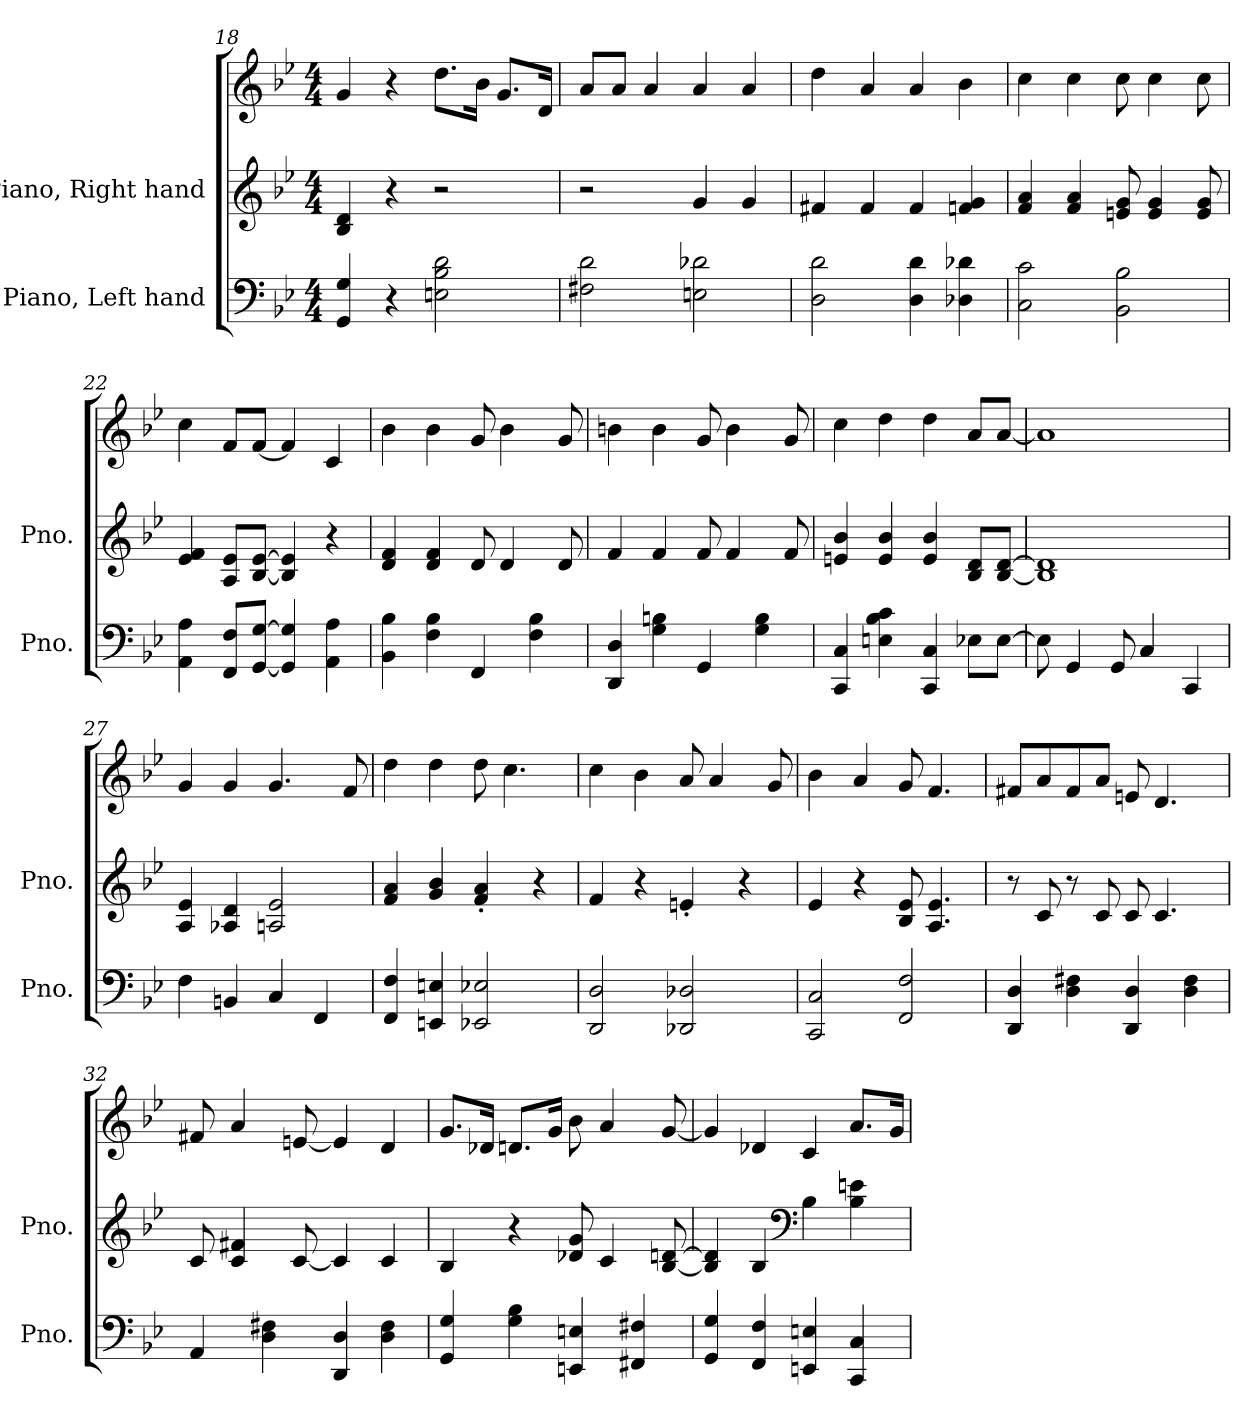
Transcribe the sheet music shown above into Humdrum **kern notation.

**kern	**kern	**kern
*part2	*part1	*part1
*staff3	*staff2	*staff1
*I"Piano, Left hand	*I"Piano, Right hand	*
*I'Pno.	*I'Pno.	*
*clefF4	*clefG2	*clefG2
*k[b-e-]	*k[b-e-]	*k[b-e-]
*M4/4	*M4/4	*M4/4
=18	=18	=18
4GG/ 4G/	4B-/ 4d/	4g/
4r	4r	4r
2En\ 2B-\ 2d\	2r	8.dd\L
.	.	16b-\Jk
.	.	8.g/L
.	.	16d/Jk
=19	=19	=19
2F#X\ 2d\	2r	8a/L
.	.	8a/J
.	.	4a/
2En\ 2d-X\	4g/	4a/
.	4g/	4a/
=20	=20	=20
2D\ 2d\	4f#X/	4dd\
.	4f#/	4a/
4D\ 4d\	4f#/	4a/
4D-X\ 4d-X\	4fn/ 4g/	4b-\
!!LO:PB:g=z
=21	=21	=21
2C\ 2c\	4f/ 4a/	4cc\
.	4f/ 4a/	4cc\
2BB-\ 2B-\	8en/ 8g/	8cc\
.	4e/ 4g/	4cc\
.	8e/ 8g/	8cc\
=22	=22	=22
4AA\ 4A\	4e-/ 4f/	4cc\
8FF/ 8F/L	8A/ 8e-/L	8f/L
[8GG/ [8G/J	[8B-/ [8e-/J	[8f/J
4GG/] 4G/]	4B-/] 4e-/]	4f/]
4AA\ 4A\	4r	4c/
=23	=23	=23
4BB-\ 4B-\	4d/ 4f/	4b-\
4F\ 4B-\	4d/ 4f/	4b-\
4FF/	8d/	8g/
.	4d/	4b-\
4F\ 4B-\	.	.
.	8d/	8g/
=24	=24	=24
4DD/ 4D/	4f/	4bn\
4G\ 4Bn\	4f/	4b\
4GG/	8f/	8g/
.	4f/	4b\
4G\ 4B\	.	.
.	8f/	8g/
=25	=25	=25
4CC/ 4C/	4en/ 4b-/	4cc\
4En\ 4B-\ 4c\	4e/ 4b-/	4dd\
4CC/ 4C/	4e/ 4b-/	4dd\
8E-X\L	8B-/ 8d/L	8a/L
[8E-\J	[8B-/ [8d/J	[8a/J
!!LO:LB:g=z
=26	=26	=26
8E-\]	1B-] 1d]	1a]
4GG/	.	.
8GG/	.	.
4C/	.	.
4CC/	.	.
=27	=27	=27
4F\	4A/ 4e-/	4g/
4BBn/	4A-X/ 4d/	4g/
4C/	2An/ 2e-/	4.g/
4FF/	.	.
.	.	8f/
=28	=28	=28
4FF/ 4F/	4f/ 4a/	4dd\
4EEn/ 4En/	4g/ 4b-/	4dd\
2EE-X/ 2E-X/	4f/' 4a/'	8dd\
.	.	4.cc\
.	4r	.
=29	=29	=29
2DD/ 2D/	4f/	4cc\
.	4r	4b-\
2DD-X/ 2D-X/	4en'/	8a/
.	.	4a/
.	4r	.
.	.	8g/
=30	=30	=30
2CC/ 2C/	4e-/	4b-\
.	4r	4a/
2FF/ 2F/	8B-/ 8e-/	8g/
.	4.A/ 4.e-/	4.f/
!!LO:LB:g=z
=31	=31	=31
4DD/ 4D/	8r	8f#X/L
.	8c/	8a/
4D\ 4F#X\	8r	8f#/
.	8c/	8a/J
4DD/ 4D/	8c/	8en/
.	4.c/	4.d/
4D\ 4F#\	.	.
=32	=32	=32
4AA/	8c/	8f#X/
.	4c/ 4f#X/	4a/
4D\ 4F#X\	.	.
.	[8c/	[8en/
4DD/ 4D/	4c/]	4e/]
4D\ 4F#\	4c/	4d/
=33	=33	=33
4GG/ 4G/	4B-/	8.g/L
.	.	16d-X/Jk
4G\ 4B-\	4r	8.dn/L
.	.	16g/Jk
4EEn/ 4En/	8d-X/ 8g/	8b-\
.	4c/	4a/
4FF#X/ 4F#X/	.	.
.	[8B-/ [8dn/	[8g/
=34	=34	=34
4GG/ 4G/	4B-/] 4d/]	4g/]
4FF/ 4F/	4B-/	4d-X/
*	*clefF4	*
4EEn/ 4En/	4B-\	4c/
4CC/ 4C/	4B-\ 4en\	8.a/L
.	.	16g/Jk
=	=	=
*-	*-	*-
